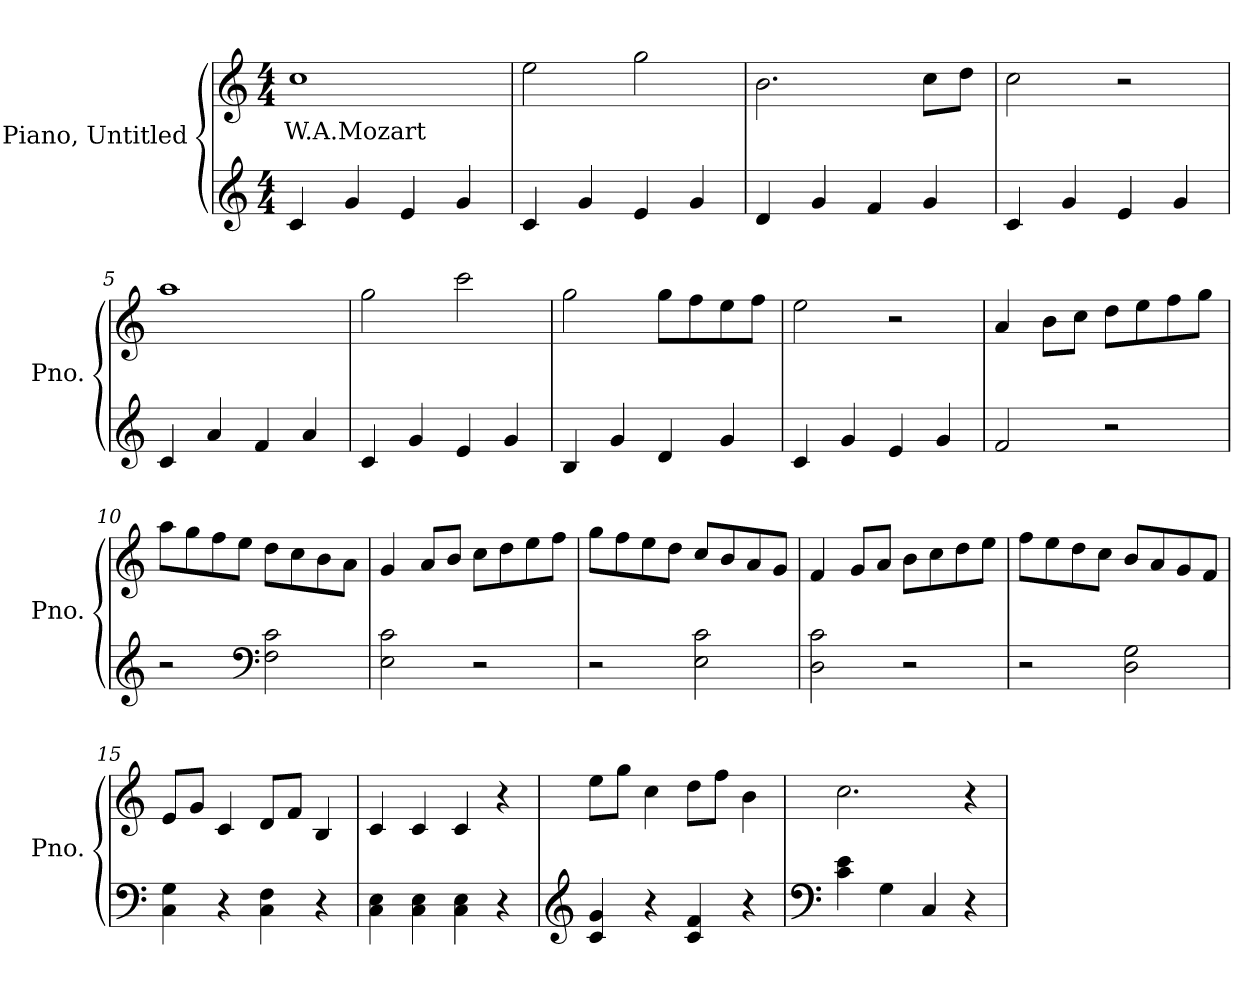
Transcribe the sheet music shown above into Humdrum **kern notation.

**kern	**kern	**text
*part2	*part1	*part1
*staff2	*staff1	*staff1
*I"Piano, Untitled	*I"Piano, Untitled	*
*I'Pno.	*I'Pno.	*
*clefG2	*clefG2	*
*k[]	*k[]	*
*M4/4	*M4/4	*
*MM120	*MM120	*
=1	=1	=1
!	!	!LO:LY:b
4c/	1cc	W.A.Mozart
4g/	.	.
4e/	.	.
4g/	.	.
=2	=2	=2
4c/	2ee\	.
4g/	.	.
4e/	2gg\	.
4g/	.	.
=3	=3	=3
4d/	2.b\	.
4g/	.	.
4f/	.	.
4g/	8cc\L	.
.	8dd\J	.
=4	=4	=4
4c/	2cc\	.
4g/	.	.
4e/	2r	.
4g/	.	.
=5	=5	=5
4c/	1aa	.
4a/	.	.
4f/	.	.
4a/	.	.
=6	=6	=6
4c/	2gg\	.
4g/	.	.
4e/	2ccc\	.
4g/	.	.
!!LO:LB:g=z
=7	=7	=7
4B/	2gg\	.
4g/	.	.
4d/	8gg\L	.
.	8ff\	.
4g/	8ee\	.
.	8ff\J	.
=8	=8	=8
4c/	2ee\	.
4g/	.	.
4e/	2r	.
4g/	.	.
=9	=9	=9
2f/	4a/	.
.	8b\L	.
.	8cc\J	.
2r	8dd\L	.
.	8ee\	.
.	8ff\	.
.	8gg\J	.
=10	=10	=10
2r	8aa\L	.
.	8gg\	.
.	8ff\	.
.	8ee\J	.
*clefF4	*	*
2F\ 2c\	8dd\L	.
.	8cc\	.
.	8b\	.
.	8a\J	.
=11	=11	=11
2E\ 2c\	4g/	.
.	8a/L	.
.	8b/J	.
2r	8cc\L	.
.	8dd\	.
.	8ee\	.
.	8ff\J	.
=12	=12	=12
2r	8gg\L	.
.	8ff\	.
.	8ee\	.
.	8dd\J	.
2E\ 2c\	8cc/L	.
.	8b/	.
.	8a/	.
.	8g/J	.
!!LO:LB:g=z
=13	=13	=13
2D\ 2c\	4f/	.
.	8g/L	.
.	8a/J	.
2r	8b\L	.
.	8cc\	.
.	8dd\	.
.	8ee\J	.
=14	=14	=14
2r	8ff\L	.
.	8ee\	.
.	8dd\	.
.	8cc\J	.
2D\ 2G\	8b/L	.
.	8a/	.
.	8g/	.
.	8f/J	.
=15	=15	=15
4C\ 4G\	8e/L	.
.	8g/J	.
4r	4c/	.
4C\ 4F\	8d/L	.
.	8f/J	.
4r	4B/	.
=16	=16	=16
4C\ 4E\	4c/	.
4C\ 4E\	4c/	.
4C\ 4E\	4c/	.
4r	4r	.
=17	=17	=17
*clefG2	*	*
4c/ 4g/	8ee\L	.
.	8gg\J	.
4r	4cc\	.
4c/ 4f/	8dd\L	.
.	8ff\J	.
4r	4b\	.
=18	=18	=18
*clefF4	*	*
4c\ 4e\	2.cc\	.
4G\	.	.
4C/	.	.
4r	4r	.
=	=	=
*-	*-	*-
